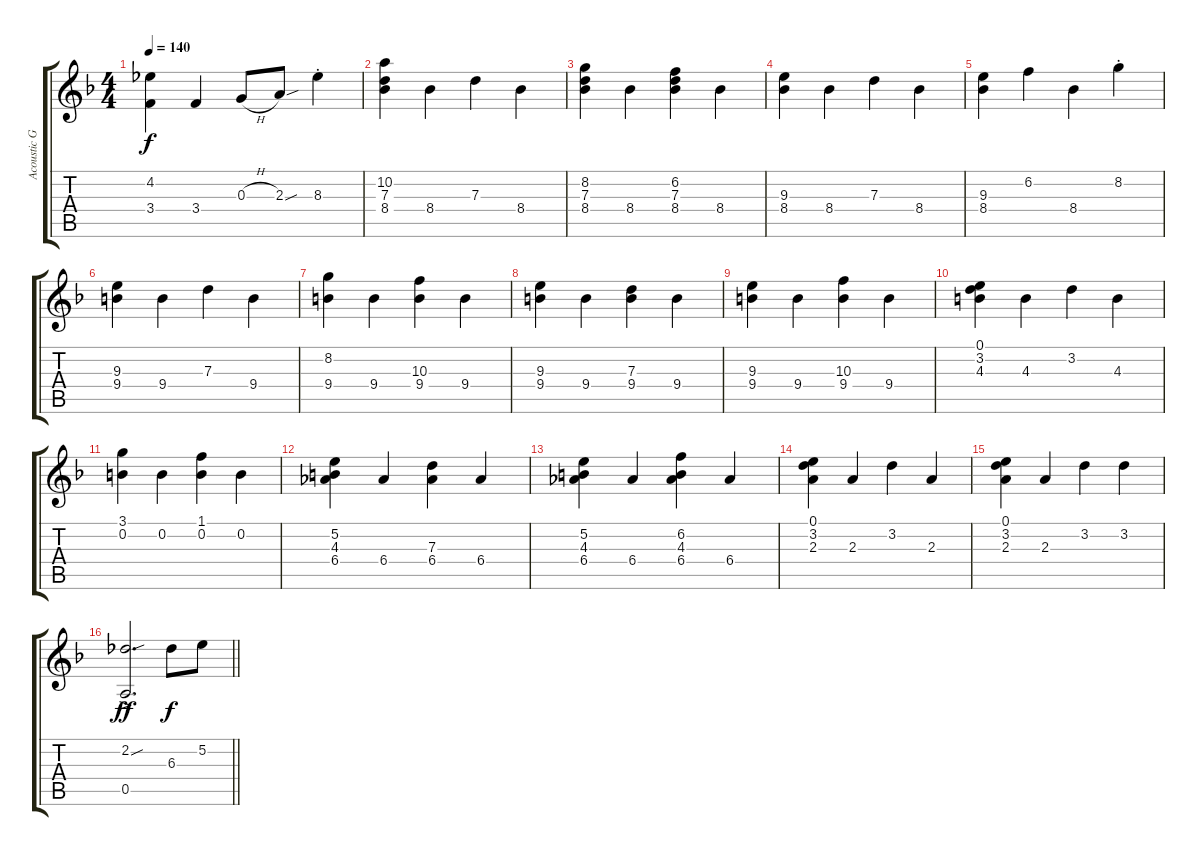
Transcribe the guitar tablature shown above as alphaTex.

\track ("Acoustic Guitar" "Acoustic G") {instrument acousticguitarnylon}
\staff {score tabs}
\tuning (E4 B3 G3 D3 A2 E2) {hide}
\ts (4 4)
\tempo 140
\clef g2
\ks f
(4.2 3.4).4{dy f} 3.4.4 0.3{h}.8 2.3{sou}.8 8.3{st}.4 |
(10.2 7.3 8.4).4 8.4.4 7.3.4 8.4.4 |
(8.2 7.3 8.4).4 8.4.4 (6.2 7.3 8.4).4 8.4.4 |
(9.3 8.4).4 8.4.4 7.3.4 8.4.4 |
(9.3 8.4).4 6.2.4 8.4.4 8.2{st}.4 |
(9.3 9.4).4 9.4.4 7.3.4 9.4.4 |
(8.2 9.4).4 9.4.4 (10.3 9.4).4 9.4.4 |
(9.3 9.4).4 9.4.4 (7.3 9.4).4 9.4.4 |
(9.3 9.4).4 9.4.4 (10.3 9.4).4 9.4.4 |
(0.1 3.2 4.3).4 4.3.4 3.2.4 4.3.4 |
(3.1 0.2).4 0.2.4 (1.1 0.2).4 0.2.4 |
(5.2 4.3 6.4).4 6.4.4 (7.3 6.4).4 6.4.4 |
(5.2 4.3 6.4).4 6.4.4 (6.2 4.3 6.4).4 6.4.4 |
(0.1 3.2 2.3).4 2.3.4 3.2.4 2.3.4 |
(0.1 3.2 2.3).4 2.3.4 3.2.4 3.2.4 |
\barLineRight lightlight
(2.2{sou ac} 0.5{ac}).2{d dy ff} 6.3.8{dy f} 5.2.8
